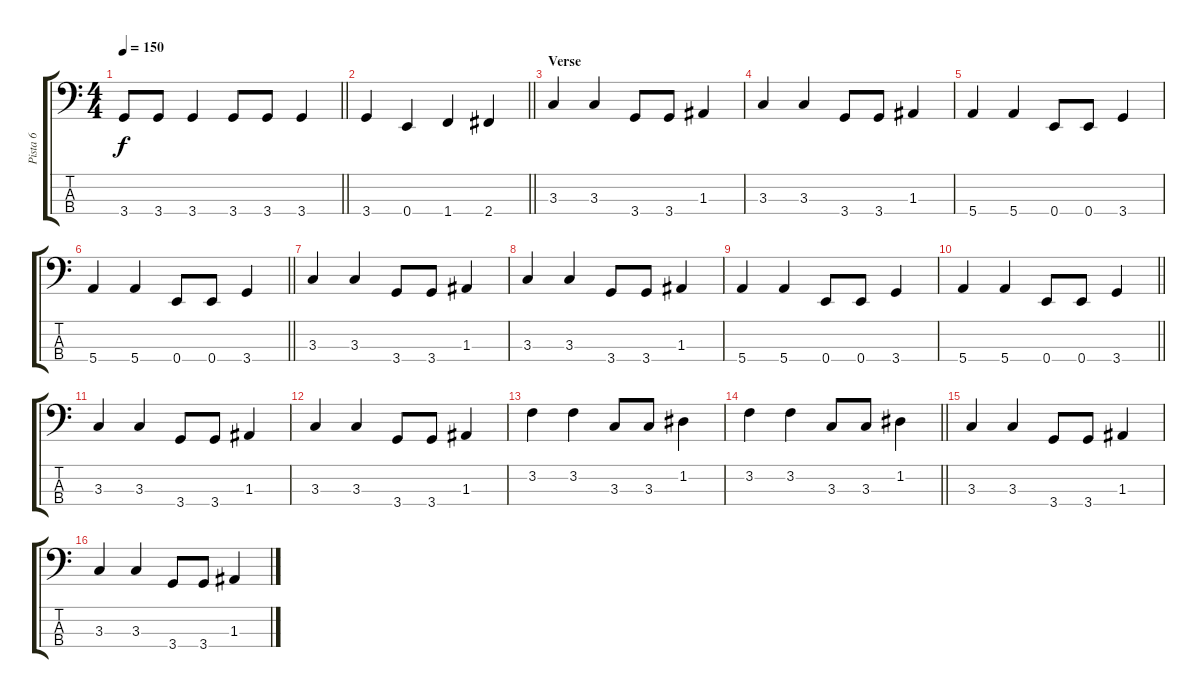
\track ("Pista 6" "Pista 6") {instrument electricbassfinger}
\staff {score tabs}
\tuning (G2 D2 A1 E1) {hide}
\ts (4 4)
\tempo 150
\clef f4
\barLineRight lightlight
\ks c
3.4.8{dy f} 3.4.8 3.4.4 3.4.8 3.4.8 3.4.4 |
\barLineRight lightlight
3.4.4 0.4.4 1.4.4 2.4.4 |
\section ("" "Verse")
3.3.4 3.3.4 3.4.8 3.4.8 1.3.4 |
3.3.4 3.3.4 3.4.8 3.4.8 1.3.4 |
5.4.4 5.4.4 0.4.8 0.4.8 3.4.4 |
\barLineRight lightlight
5.4.4 5.4.4 0.4.8 0.4.8 3.4.4 |
3.3.4 3.3.4 3.4.8 3.4.8 1.3.4 |
3.3.4 3.3.4 3.4.8 3.4.8 1.3.4 |
5.4.4 5.4.4 0.4.8 0.4.8 3.4.4 |
\barLineRight lightlight
5.4.4 5.4.4 0.4.8 0.4.8 3.4.4 |
3.3.4 3.3.4 3.4.8 3.4.8 1.3.4 |
3.3.4 3.3.4 3.4.8 3.4.8 1.3.4 |
3.2.4 3.2.4 3.3.8 3.3.8 1.2.4 |
\barLineRight lightlight
3.2.4 3.2.4 3.3.8 3.3.8 1.2.4 |
3.3.4 3.3.4 3.4.8 3.4.8 1.3.4 |
3.3.4 3.3.4 3.4.8 3.4.8 1.3.4
